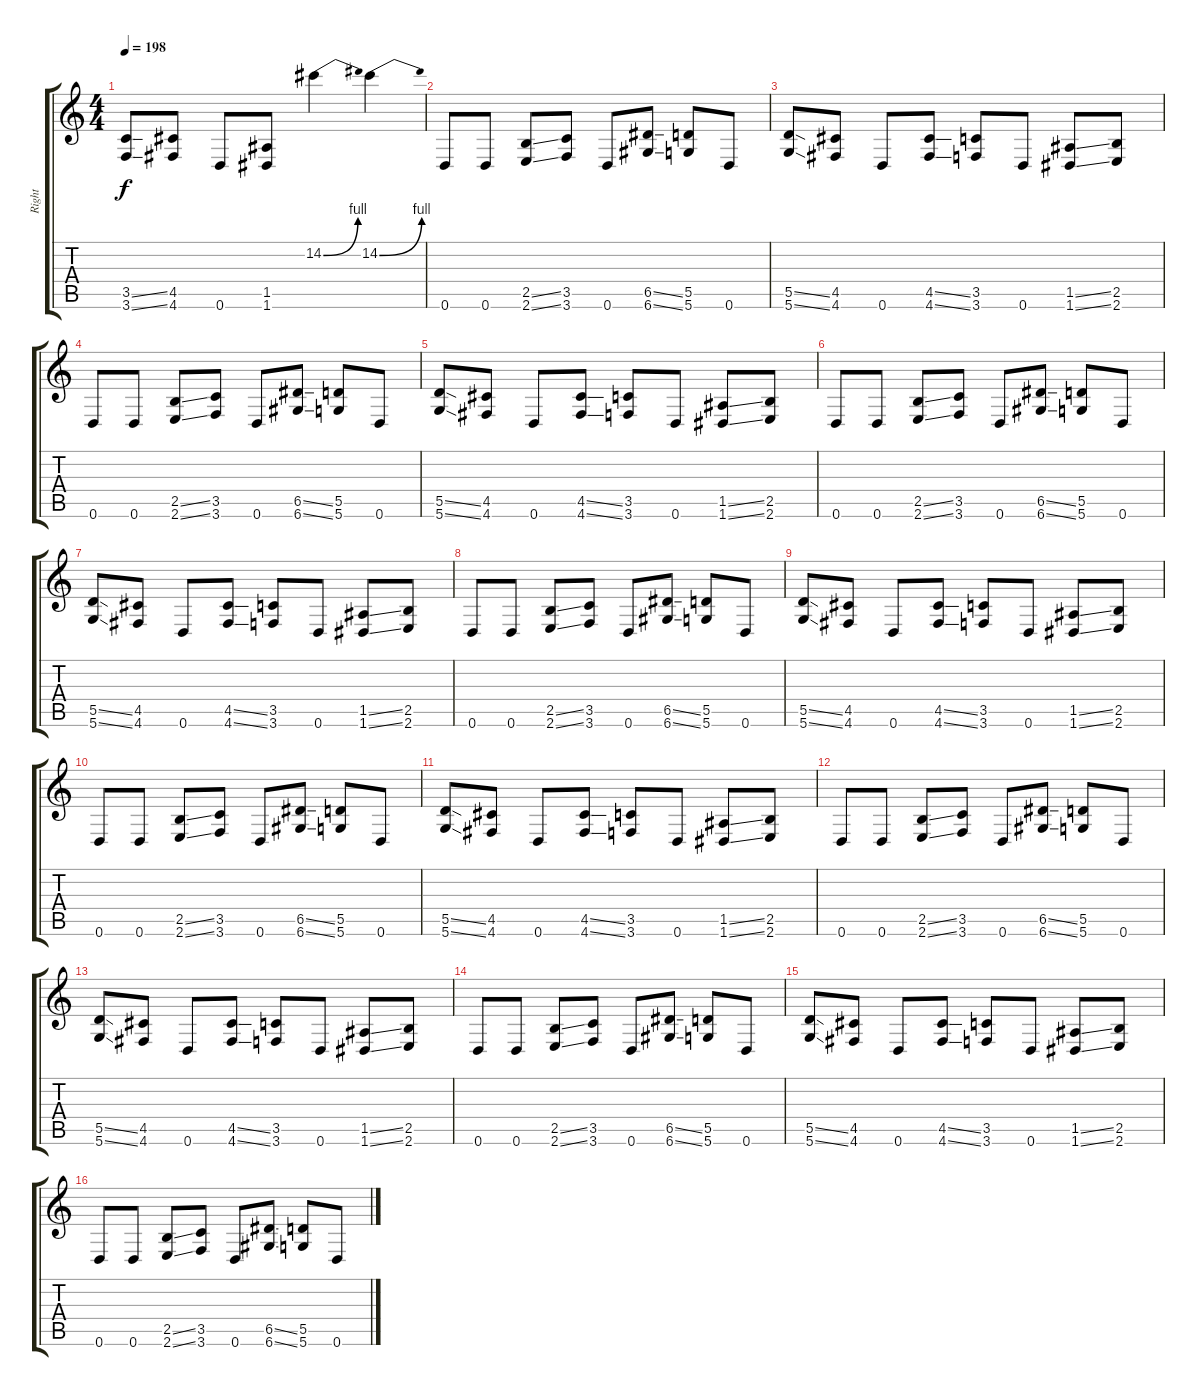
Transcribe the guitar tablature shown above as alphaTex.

\track ("Right" "Right") {instrument distortionguitar}
\staff {score tabs}
\tuning (E4 B3 G3 D3 A2 D2) {hide}
\ts (4 4)
\tempo 198
\clef g2
\ks c
(3.5{ss} 3.6{ss}).8{dy f} (4.5 4.6).8 0.6.8 (1.5 1.6).8 14.2{be (bend 0 0 60 4)}.4 14.2{be (bend 0 0 60 4)}.4 |
0.6.8 0.6.8 (2.5{ss} 2.6{ss}).8 (3.5 3.6).8 0.6.8 (6.5{ss} 6.6{ss}).8 (5.5 5.6).8 0.6.8 |
(5.5{ss} 5.6{ss}).8 (4.5 4.6).8 0.6.8 (4.5{ss} 4.6{ss}).8 (3.5 3.6).8 0.6.8 (1.5{ss} 1.6{ss}).8 (2.5 2.6).8 |
0.6.8 0.6.8 (2.5{ss} 2.6{ss}).8 (3.5 3.6).8 0.6.8 (6.5{ss} 6.6{ss}).8 (5.5 5.6).8 0.6.8 |
(5.5{ss} 5.6{ss}).8 (4.5 4.6).8 0.6.8 (4.5{ss} 4.6{ss}).8 (3.5 3.6).8 0.6.8 (1.5{ss} 1.6{ss}).8 (2.5 2.6).8 |
0.6.8 0.6.8 (2.5{ss} 2.6{ss}).8 (3.5 3.6).8 0.6.8 (6.5{ss} 6.6{ss}).8 (5.5 5.6).8 0.6.8 |
(5.5{ss} 5.6{ss}).8 (4.5 4.6).8 0.6.8 (4.5{ss} 4.6{ss}).8 (3.5 3.6).8 0.6.8 (1.5{ss} 1.6{ss}).8 (2.5 2.6).8 |
0.6.8 0.6.8 (2.5{ss} 2.6{ss}).8 (3.5 3.6).8 0.6.8 (6.5{ss} 6.6{ss}).8 (5.5 5.6).8 0.6.8 |
(5.5{ss} 5.6{ss}).8 (4.5 4.6).8 0.6.8 (4.5{ss} 4.6{ss}).8 (3.5 3.6).8 0.6.8 (1.5{ss} 1.6{ss}).8 (2.5 2.6).8 |
0.6.8 0.6.8 (2.5{ss} 2.6{ss}).8 (3.5 3.6).8 0.6.8 (6.5{ss} 6.6{ss}).8 (5.5 5.6).8 0.6.8 |
(5.5{ss} 5.6{ss}).8 (4.5 4.6).8 0.6.8 (4.5{ss} 4.6{ss}).8 (3.5 3.6).8 0.6.8 (1.5{ss} 1.6{ss}).8 (2.5 2.6).8 |
0.6.8 0.6.8 (2.5{ss} 2.6{ss}).8 (3.5 3.6).8 0.6.8 (6.5{ss} 6.6{ss}).8 (5.5 5.6).8 0.6.8 |
(5.5{ss} 5.6{ss}).8 (4.5 4.6).8 0.6.8 (4.5{ss} 4.6{ss}).8 (3.5 3.6).8 0.6.8 (1.5{ss} 1.6{ss}).8 (2.5 2.6).8 |
0.6.8 0.6.8 (2.5{ss} 2.6{ss}).8 (3.5 3.6).8 0.6.8 (6.5{ss} 6.6{ss}).8 (5.5 5.6).8 0.6.8 |
(5.5{ss} 5.6{ss}).8 (4.5 4.6).8 0.6.8 (4.5{ss} 4.6{ss}).8 (3.5 3.6).8 0.6.8 (1.5{ss} 1.6{ss}).8 (2.5 2.6).8 |
0.6.8 0.6.8 (2.5{ss} 2.6{ss}).8 (3.5 3.6).8 0.6.8 (6.5{ss} 6.6{ss}).8 (5.5 5.6).8 0.6.8
